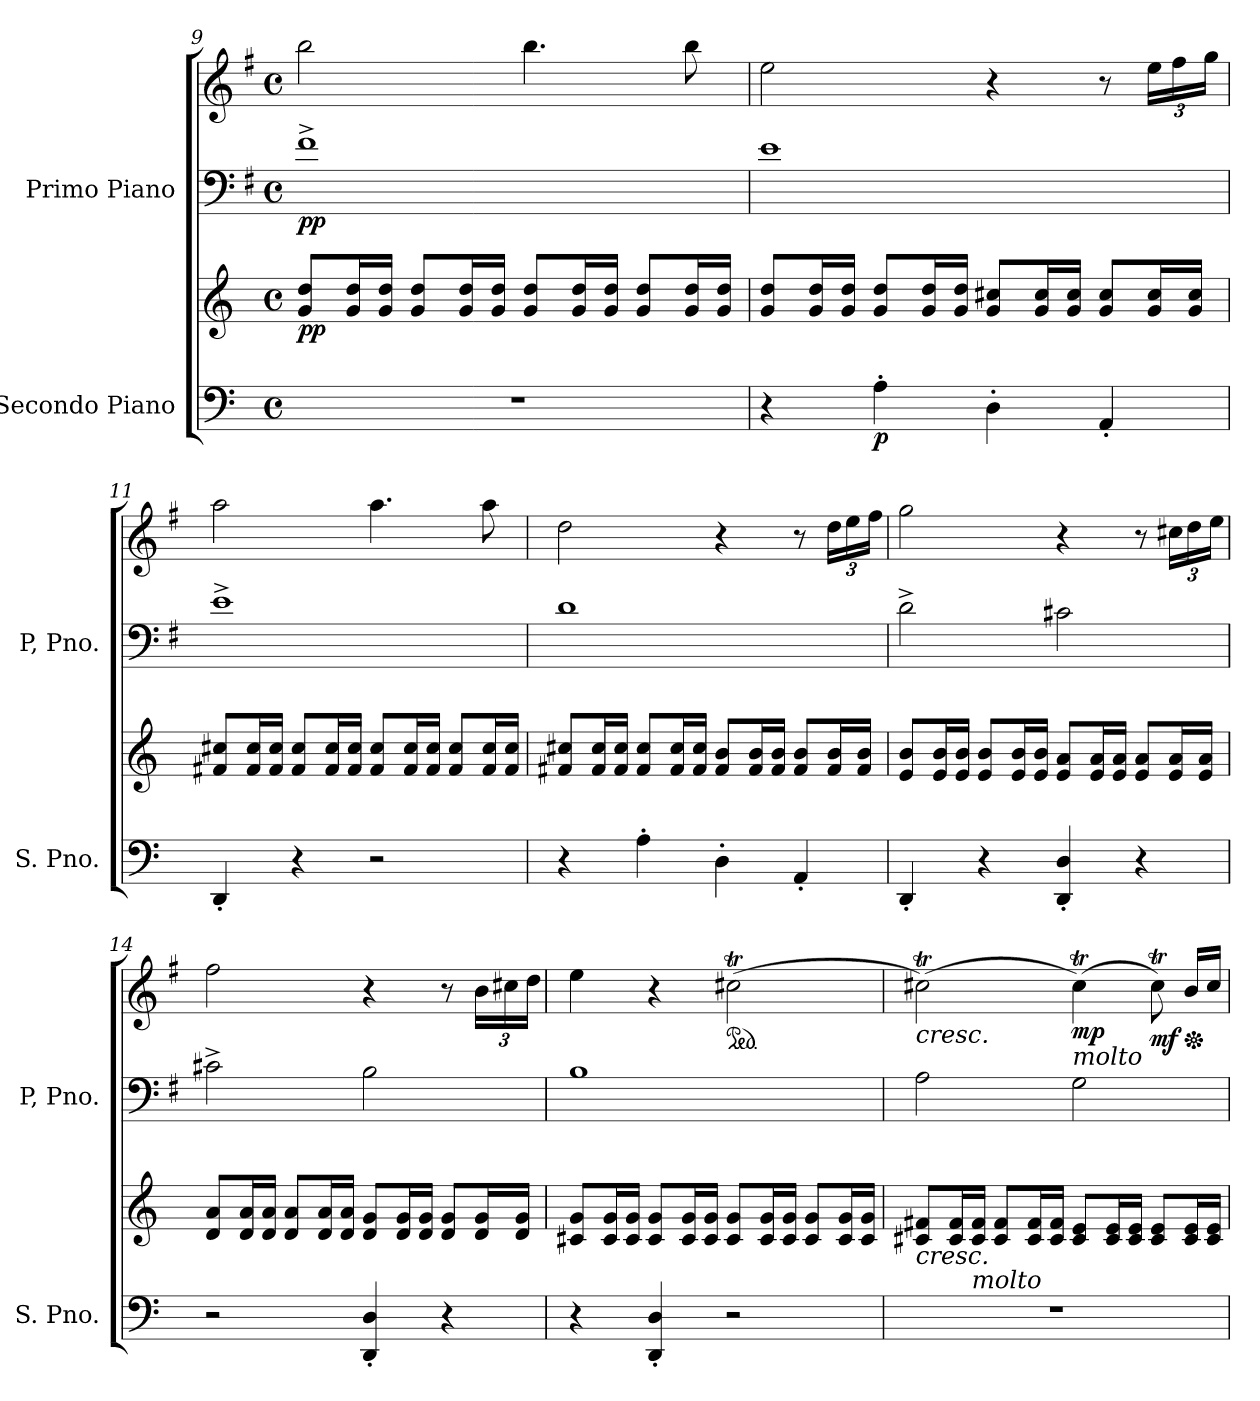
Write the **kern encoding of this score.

**kern	**kern	**dynam	**kern	**kern	**dynam
*part2	*part2	*part2	*part1	*part1	*part1
*staff4	*staff3	*staff3/4	*staff2	*staff1	*staff1/2
*I"Secondo Piano	*	*	*I"Primo Piano	*	*
*I'S. Pno.	*	*	*I'P, Pno.	*	*
*clefF4	*clefG2	*	*clefF4	*clefG2	*
*k[]	*k[]	*	*k[f#]	*k[f#]	*
*M4/4	*M4/4	*	*M4/4	*M4/4	*
*met(c)	*met(c)	*	*met(c)	*met(c)	*
=9	=9	=9	=9	=9	=9
!	!	!LO:DY:b	!	!	!LO:DY:b=2
!	!	!	!	!	!LO:DY:n=1:b
1r	8g/ 8dd/L	pp	1f#^	2bb\	p p
.	16g/ 16dd/L	.	.	.	.
.	16g/ 16dd/JJ	.	.	.	.
.	8g/ 8dd/L	.	.	.	.
.	16g/ 16dd/L	.	.	.	.
.	16g/ 16dd/JJ	.	.	.	.
.	8g/ 8dd/L	.	.	4.bb\	.
.	16g/ 16dd/L	.	.	.	.
.	16g/ 16dd/JJ	.	.	.	.
.	8g/ 8dd/L	.	.	.	.
.	16g/ 16dd/L	.	.	8bb\	.
.	16g/ 16dd/JJ	.	.	.	.
=10	=10	=10	=10	=10	=10
4r	8g/ 8dd/L	.	1e	2ee\	.
.	16g/ 16dd/L	.	.	.	.
.	16g/ 16dd/JJ	.	.	.	.
!	!	!LO:DY:b=2	!	!	!
4A'\	8g/ 8dd/L	p	.	.	.
.	16g/ 16dd/L	.	.	.	.
.	16g/ 16dd/JJ	.	.	.	.
4D'\	8g/ 8cc#X/L	.	.	4r	.
.	16g/ 16cc#/L	.	.	.	.
.	16g/ 16cc#/JJ	.	.	.	.
4AA'/	8g/ 8cc#/L	.	.	8r	.
*	*	*	*	*Xbrackettup	*
.	16g/ 16cc#/L	.	.	24ee\LL	.
.	.	.	.	24ff#\	.
.	16g/ 16cc#/JJ	.	.	.	.
.	.	.	.	24gg\JJ	.
!!LO:PB:g=z
=11	=11	=11	=11	=11	=11
4DD'/	8f#X/ 8cc#X/L	.	1e^	2aa\	.
.	16f#/ 16cc#/L	.	.	.	.
.	16f#/ 16cc#/JJ	.	.	.	.
4r	8f#/ 8cc#/L	.	.	.	.
.	16f#/ 16cc#/L	.	.	.	.
.	16f#/ 16cc#/JJ	.	.	.	.
2r	8f#/ 8cc#/L	.	.	4.aa\	.
.	16f#/ 16cc#/L	.	.	.	.
.	16f#/ 16cc#/JJ	.	.	.	.
.	8f#/ 8cc#/L	.	.	.	.
.	16f#/ 16cc#/L	.	.	8aa\	.
.	16f#/ 16cc#/JJ	.	.	.	.
=12	=12	=12	=12	=12	=12
4r	8f#X/ 8cc#X/L	.	1d	2dd\	.
.	16f#/ 16cc#/L	.	.	.	.
.	16f#/ 16cc#/JJ	.	.	.	.
4A'\	8f#/ 8cc#/L	.	.	.	.
.	16f#/ 16cc#/L	.	.	.	.
.	16f#/ 16cc#/JJ	.	.	.	.
4D'\	8f#/ 8b/L	.	.	4r	.
.	16f#/ 16b/L	.	.	.	.
.	16f#/ 16b/JJ	.	.	.	.
4AA'/	8f#/ 8b/L	.	.	8r	.
.	16f#/ 16b/L	.	.	24dd\LL	.
.	.	.	.	24ee\	.
.	16f#/ 16b/JJ	.	.	.	.
.	.	.	.	24ff#\JJ	.
=13	=13	=13	=13	=13	=13
4DD'/	8e/ 8b/L	.	2d^\	2gg\	.
.	16e/ 16b/L	.	.	.	.
.	16e/ 16b/JJ	.	.	.	.
4r	8e/ 8b/L	.	.	.	.
.	16e/ 16b/L	.	.	.	.
.	16e/ 16b/JJ	.	.	.	.
4DD/' 4D/'	8e/ 8a/L	.	2c#X\	4r	.
.	16e/ 16a/L	.	.	.	.
.	16e/ 16a/JJ	.	.	.	.
4r	8e/ 8a/L	.	.	8r	.
.	16e/ 16a/L	.	.	24cc#X\LL	.
.	.	.	.	24dd\	.
.	16e/ 16a/JJ	.	.	.	.
.	.	.	.	24ee\JJ	.
=14	=14	=14	=14	=14	=14
2r	8d/ 8a/L	.	2c#X^\	2ff#\	.
.	16d/ 16a/L	.	.	.	.
.	16d/ 16a/JJ	.	.	.	.
.	8d/ 8a/L	.	.	.	.
.	16d/ 16a/L	.	.	.	.
.	16d/ 16a/JJ	.	.	.	.
4DD/' 4D/'	8d/ 8g/L	.	2B\	4r	.
.	16d/ 16g/L	.	.	.	.
.	16d/ 16g/JJ	.	.	.	.
4r	8d/ 8g/L	.	.	8r	.
.	16d/ 16g/L	.	.	24b\LL	.
.	.	.	.	24cc#X\	.
.	16d/ 16g/JJ	.	.	.	.
.	.	.	.	24dd\JJ	.
!!LO:LB:g=z
=15	=15	=15	=15	=15	=15
4r	8c#X/ 8g/L	.	1B	4ee\	.
.	16c#/ 16g/L	.	.	.	.
.	16c#/ 16g/JJ	.	.	.	.
4DD/' 4D/'	8c#/ 8g/L	.	.	4r	.
.	16c#/ 16g/L	.	.	.	.
.	16c#/ 16g/JJ	.	.	.	.
*	*	*	*	*ped	*
2r	8c#/ 8g/L	.	.	(>2cc#Xt\	.
.	16c#/ 16g/L	.	.	.	.
.	16c#/ 16g/JJ	.	.	.	.
.	8c#/ 8g/L	.	.	.	.
.	16c#/ 16g/L	.	.	.	.
.	16c#/ 16g/JJ	.	.	.	.
=16	=16	=16	=16	=16	=16
!	!	!	!	!LO:TX:b:i:t=cresc.	!
!	!LO:TX:b:i:t=cresc.	!	!	!	!
1r	8c#X/ 8f#X/L	.	2A\	(>2cc#Xt\)	.
.	16c#/ 16f#/L	.	.	.	.
!	!LO:TX:b:i:t=molto	!	!	!	!
.	16c#/ 16f#/JJ	.	.	.	.
.	8c#/ 8f#/L	.	.	.	.
.	16c#/ 16f#/L	.	.	.	.
.	16c#/ 16f#/JJ	.	.	.	.
!	!	!	!	!LO:TX:b:i:t=molto	!
!	!	!	!	!	!LO:DY:b
.	8c#/ 8e/L	.	2G\	(>4cc#t\)	mp
.	16c#/ 16e/L	.	.	.	.
.	16c#/ 16e/JJ	.	.	.	.
!	!	!	!	!	!LO:DY:b
.	8c#/ 8e/L	.	.	8cc#t\)	mf
*	*	*	*	*Xped	*
.	16c#/ 16e/L	.	.	16b/LL	.
.	16c#/ 16e/JJ	.	.	16cc#/JJ	.
=	=	=	=	=	=
*-	*-	*-	*-	*-	*-
